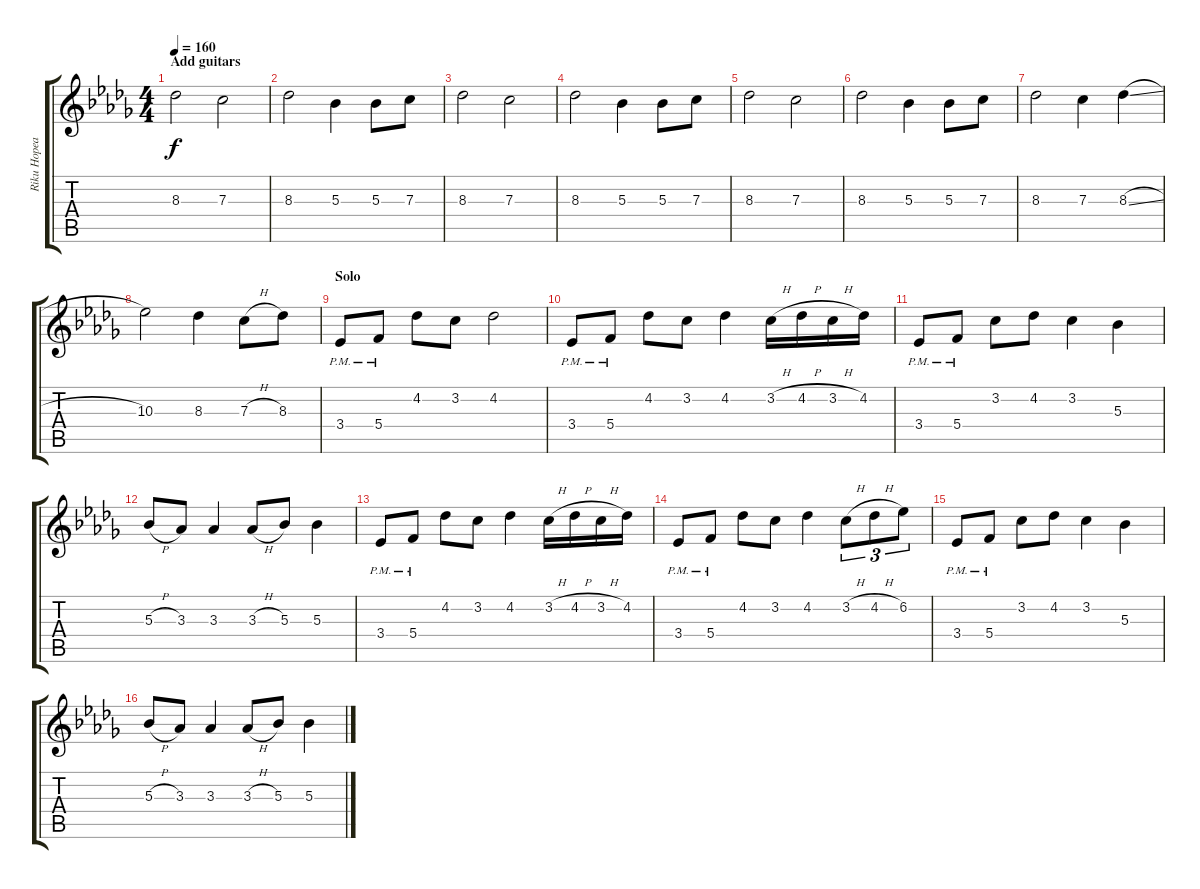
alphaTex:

\track ("Riku Hopeakoski (lead)" "Riku Hopea") {instrument distortionguitar}
\staff {score tabs}
\tuning (D4 A3 F3 C3 G2 D2) {hide}
\ts (4 4)
\section ("" "Add guitars")
\tempo 160
\clef g2
\ks bbminor
8.3.2{dy f} 7.3.2 |
8.3.2 5.3.4 5.3.8 7.3.8 |
8.3.2 7.3.2 |
8.3.2 5.3.4 5.3.8 7.3.8 |
8.3.2 7.3.2 |
8.3.2 5.3.4 5.3.8 7.3.8 |
8.3.2 7.3.4 8.3{sl}.4 |
10.3.2 8.3.4 7.3{h}.8 8.3.8 |
\section ("" "Solo")
3.4{pm}.8 5.4{pm}.8 4.2.8 3.2.8 4.2.2 |
3.4{pm}.8 5.4{pm}.8 4.2.8 3.2.8 4.2.4 3.2{h}.16 4.2{h}.16 3.2{h}.16 4.2.16 |
3.4{pm}.8 5.4{pm}.8 3.2.8 4.2.8 3.2.4 5.3.4 |
5.3{h}.8 3.3.8 3.3.4 3.3{h}.8 5.3.8 5.3.4 |
3.4{pm}.8 5.4{pm}.8 4.2.8 3.2.8 4.2.4 3.2{h}.16 4.2{h}.16 3.2{h}.16 4.2.16 |
3.4{pm}.8 5.4{pm}.8 4.2.8 3.2.8 4.2.4 3.2{h}.8{tu (3 2)} 4.2{h}.8{tu (3 2)} 6.2.8{tu (3 2)} |
3.4{pm}.8 5.4{pm}.8 3.2.8 4.2.8 3.2.4 5.3.4 |
5.3{h}.8 3.3.8 3.3.4 3.3{h}.8 5.3.8 5.3.4
